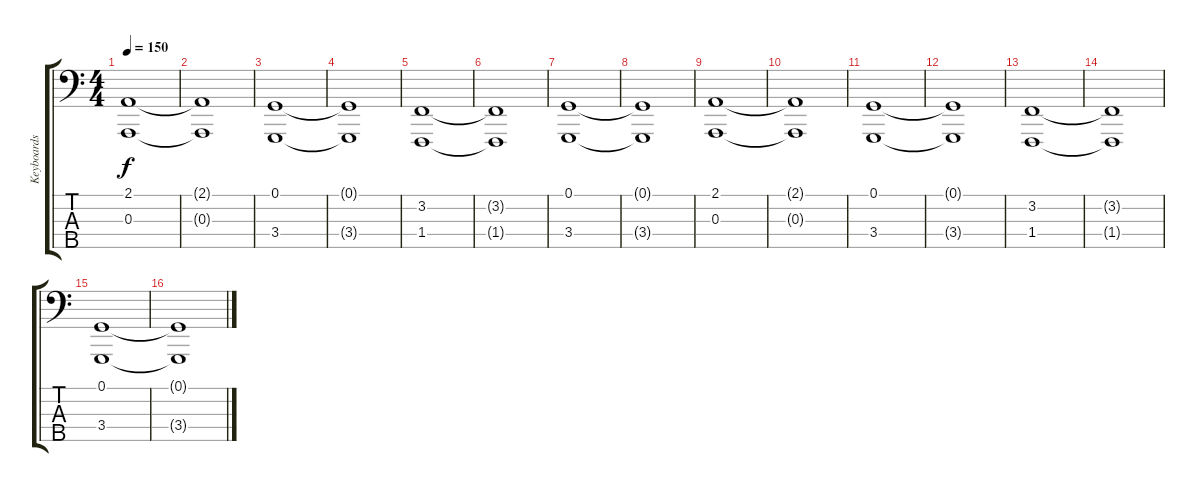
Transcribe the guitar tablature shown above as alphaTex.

\track ("Keyboards" "Keyboards") {instrument stringensemble1}
\staff {score tabs}
\tuning (G2 D2 A1 E1 B0) {hide}
\ts (4 4)
\tempo 150
\clef f4
\ks c
(2.1 0.3).1{dy f} |
(2.1{t} 0.3{t}).1 |
(0.1 3.4).1 |
(0.1{t} 3.4{t}).1 |
(3.2 1.4).1 |
(3.2{t} 1.4{t}).1 |
(0.1 3.4).1 |
(0.1{t} 3.4{t}).1 |
(2.1 0.3).1 |
(2.1{t} 0.3{t}).1 |
(0.1 3.4).1 |
(0.1{t} 3.4{t}).1 |
(3.2 1.4).1 |
(3.2{t} 1.4{t}).1 |
(0.1 3.4).1 |
(0.1{t} 3.4{t}).1
